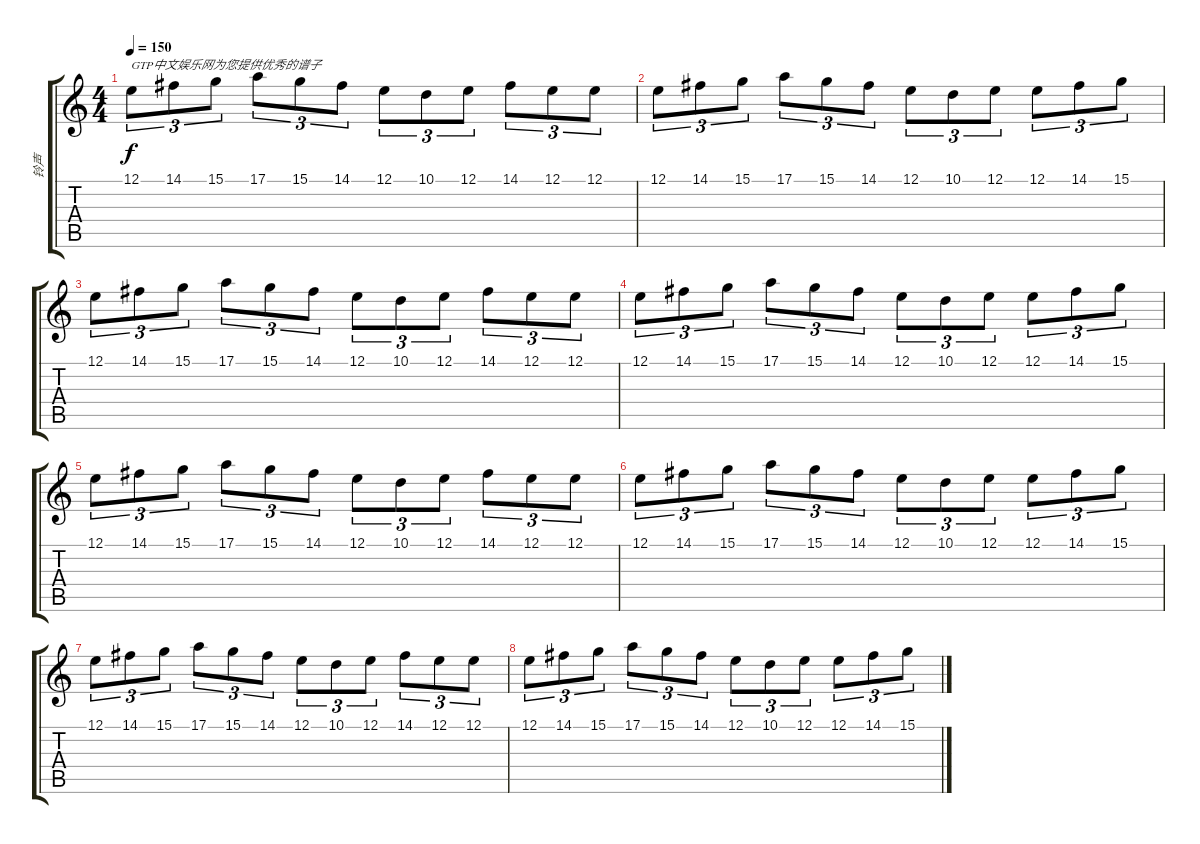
\track ("铃声" "铃声") {instrument harpsichord}
\staff {score tabs}
\tuning (E4 B3 G3 D3 A2 E2) {hide}
\ts (4 4)
\tempo 150
\clef g2
\ks c
12.1.8{tu (3 2) txt "GTP中文娱乐网为您提供优秀的谱子" dy f instrument harpsichord} 14.1.8{tu (3 2)} 15.1.8{tu (3 2)} 17.1.8{tu (3 2)} 15.1.8{tu (3 2)} 14.1.8{tu (3 2)} 12.1.8{tu (3 2)} 10.1.8{tu (3 2)} 12.1.8{tu (3 2)} 14.1.8{tu (3 2)} 12.1.8{tu (3 2)} 12.1.8{tu (3 2)} |
12.1.8{tu (3 2)} 14.1.8{tu (3 2)} 15.1.8{tu (3 2)} 17.1.8{tu (3 2)} 15.1.8{tu (3 2)} 14.1.8{tu (3 2)} 12.1.8{tu (3 2)} 10.1.8{tu (3 2)} 12.1.8{tu (3 2)} 12.1.8{tu (3 2)} 14.1.8{tu (3 2)} 15.1.8{tu (3 2)} |
12.1.8{tu (3 2)} 14.1.8{tu (3 2)} 15.1.8{tu (3 2)} 17.1.8{tu (3 2)} 15.1.8{tu (3 2)} 14.1.8{tu (3 2)} 12.1.8{tu (3 2)} 10.1.8{tu (3 2)} 12.1.8{tu (3 2)} 14.1.8{tu (3 2)} 12.1.8{tu (3 2)} 12.1.8{tu (3 2)} |
12.1.8{tu (3 2)} 14.1.8{tu (3 2)} 15.1.8{tu (3 2)} 17.1.8{tu (3 2)} 15.1.8{tu (3 2)} 14.1.8{tu (3 2)} 12.1.8{tu (3 2)} 10.1.8{tu (3 2)} 12.1.8{tu (3 2)} 12.1.8{tu (3 2)} 14.1.8{tu (3 2)} 15.1.8{tu (3 2)} |
12.1.8{tu (3 2)} 14.1.8{tu (3 2)} 15.1.8{tu (3 2)} 17.1.8{tu (3 2)} 15.1.8{tu (3 2)} 14.1.8{tu (3 2)} 12.1.8{tu (3 2)} 10.1.8{tu (3 2)} 12.1.8{tu (3 2)} 14.1.8{tu (3 2)} 12.1.8{tu (3 2)} 12.1.8{tu (3 2)} |
12.1.8{tu (3 2)} 14.1.8{tu (3 2)} 15.1.8{tu (3 2)} 17.1.8{tu (3 2)} 15.1.8{tu (3 2)} 14.1.8{tu (3 2)} 12.1.8{tu (3 2)} 10.1.8{tu (3 2)} 12.1.8{tu (3 2)} 12.1.8{tu (3 2)} 14.1.8{tu (3 2)} 15.1.8{tu (3 2)} |
12.1.8{tu (3 2)} 14.1.8{tu (3 2)} 15.1.8{tu (3 2)} 17.1.8{tu (3 2)} 15.1.8{tu (3 2)} 14.1.8{tu (3 2)} 12.1.8{tu (3 2)} 10.1.8{tu (3 2)} 12.1.8{tu (3 2)} 14.1.8{tu (3 2)} 12.1.8{tu (3 2)} 12.1.8{tu (3 2)} |
12.1.8{tu (3 2)} 14.1.8{tu (3 2)} 15.1.8{tu (3 2)} 17.1.8{tu (3 2)} 15.1.8{tu (3 2)} 14.1.8{tu (3 2)} 12.1.8{tu (3 2)} 10.1.8{tu (3 2)} 12.1.8{tu (3 2)} 12.1.8{tu (3 2)} 14.1.8{tu (3 2)} 15.1.8{tu (3 2)}
